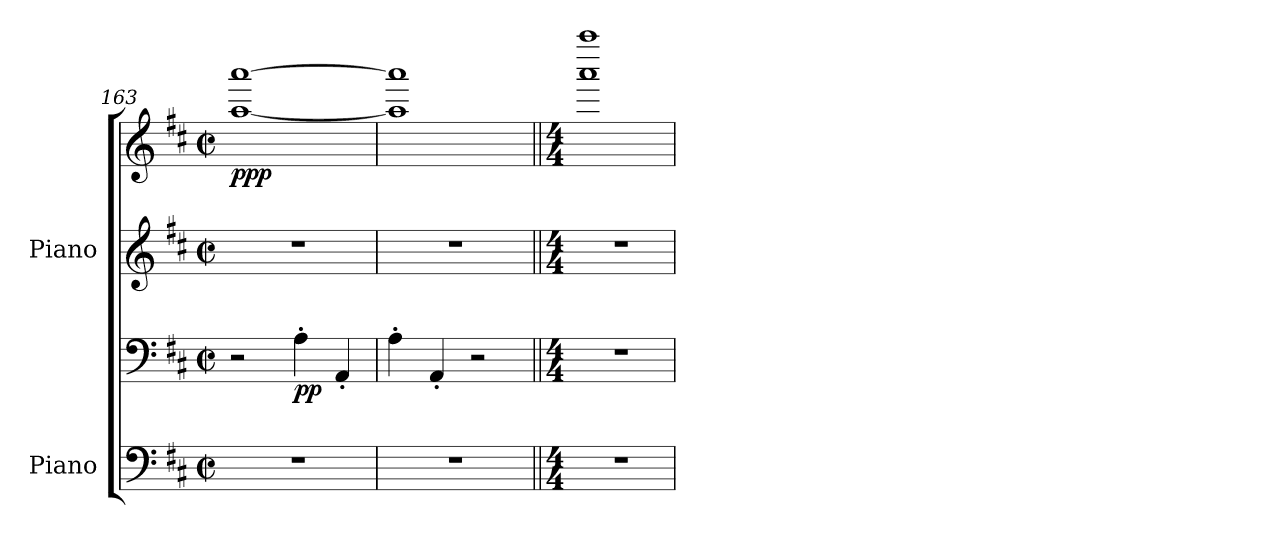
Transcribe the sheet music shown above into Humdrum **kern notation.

**kern	**kern	**dynam	**kern	**kern	**dynam
*part2	*part2	*part2	*part1	*part1	*part1
*staff4	*staff3	*staff3/4	*staff2	*staff1	*staff1/2
*I"Piano	*	*	*I"Piano	*	*
*I'Pno.	*	*	*I'Pno.	*	*
*clefF4	*clefF4	*	*clefG2	*clefG2	*
*k[f#c#]	*k[f#c#]	*	*k[f#c#]	*k[f#c#]	*
*M2/2	*M2/2	*	*M2/2	*M2/2	*
*met(c|)	*met(c|)	*	*met(c|)	*met(c|)	*
=163	=163	=163	=163	=163	=163
!	!	!	!	!	!LO:DY:b
1r	2r	.	1r	[1aa [1aaa	ppp
!	!	!LO:DY:b	!	!	!
.	4A'\	pp	.	.	.
.	4AA'/	.	.	.	.
!!LO:LB:g=z
=164	=164	=164	=164	=164	=164
1r	4A'\	.	1r	1aa] 1aaa]	.
.	4AA'/	.	.	.	.
.	2r	.	.	.	.
=165||	=165||	=165||	=165||	=165||	=165||
*M4/4	*M4/4	*	*M4/4	*M4/4	*
*	*	*	*	*MM80	*
1r	1r	.	1r	1aaa 1aaaa	.
=	=	=	=	=	=
*-	*-	*-	*-	*-	*-
